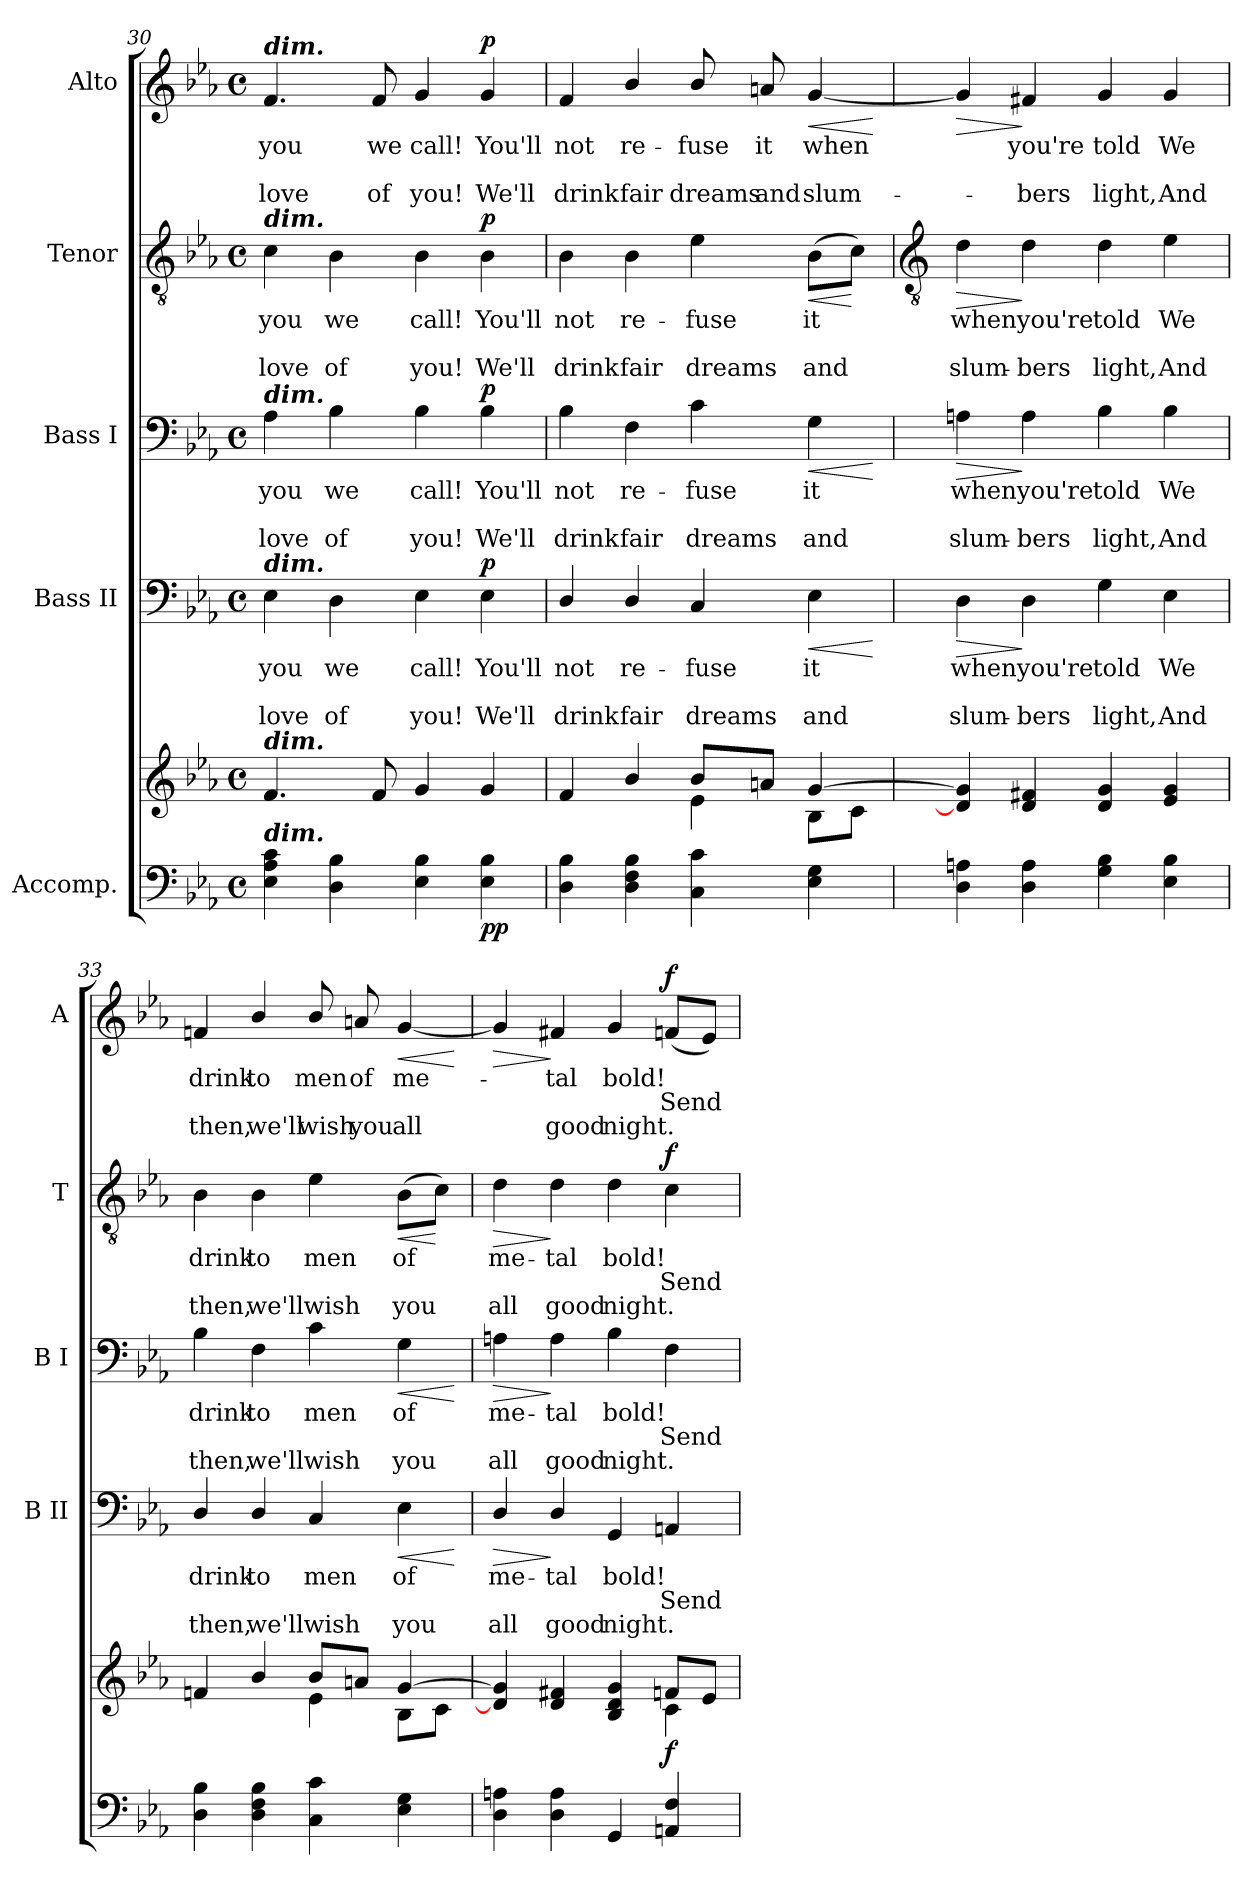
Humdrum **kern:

**kern	**kern	**dynam	**kern	**text	**text	**text	**dynam	**kern	**text	**text	**text	**dynam	**kern	**text	**text	**text	**dynam	**kern	**text	**text	**text	**dynam
*part5	*part5	*part5	*part4	*part4	*part4	*part4	*part4	*part3	*part3	*part3	*part3	*part3	*part2	*part2	*part2	*part2	*part2	*part1	*part1	*part1	*part1	*part1
*staff6	*staff5	*staff5/6	*staff4	*staff4	*staff4	*staff4	*staff4	*staff3	*staff3	*staff3	*staff3	*staff3	*staff2	*staff2	*staff2	*staff2	*staff2	*staff1	*staff1	*staff1	*staff1	*staff1
*I"Accomp.	*	*	*I"Bass II	*	*	*	*	*I"Bass I	*	*	*	*	*I"Tenor	*	*	*	*	*I"Alto	*	*	*	*
*	*	*	*I'B II	*	*	*	*	*I'B I	*	*	*	*	*I'T	*	*	*	*	*I'A	*	*	*	*
*clefF4	*clefG2	*	*clefF4	*	*	*	*	*clefF4	*	*	*	*	*clefGv2	*	*	*	*	*clefG2	*	*	*	*
*k[b-e-a-]	*k[b-e-a-]	*	*k[b-e-a-]	*	*	*	*	*k[b-e-a-]	*	*	*	*	*k[b-e-a-]	*	*	*	*	*k[b-e-a-]	*	*	*	*
*E-:	*E-:	*	*E-:	*	*	*	*	*E-:	*	*	*	*	*E-:	*	*	*	*	*E-:	*	*	*	*
*M4/4	*M4/4	*	*M4/4	*	*	*	*	*M4/4	*	*	*	*	*M4/4	*	*	*	*	*M4/4	*	*	*	*
*met(c)	*met(c)	*	*met(c)	*	*	*	*	*met(c)	*	*	*	*	*met(c)	*	*	*	*	*met(c)	*	*	*	*
=30	=30	=30	=30	=30	=30	=30	=30	=30	=30	=30	=30	=30	=30	=30	=30	=30	=30	=30	=30	=30	=30	=30
*	*^	*	*	*	*	*	*	*	*	*	*	*	*	*	*	*	*	*	*	*	*	*
!	!	!	!	!	!	!	!	!	!	!	!	!	!	!	!	!	!	!	!LO:TX:a:Bi:t=dim.	!	!	!	!
!	!	!	!	!	!	!	!	!	!	!	!	!	!	!LO:TX:a:Bi:t=dim.	!	!	!	!	!	!	!	!	!
!	!	!	!	!	!	!	!	!	!LO:TX:a:Bi:t=dim.	!	!	!	!	!	!	!	!	!	!	!	!	!	!
!	!	!	!	!LO:TX:a:Bi:t=dim.	!	!	!	!	!	!	!	!	!	!	!	!	!	!	!	!	!	!	!
!	!LO:TX:a:Bi:t=dim.	!	!	!	!	!	!	!	!	!	!	!	!	!	!	!	!	!	!	!	!	!	!
!LO:TX:a:Bi:t=dim.	!	!	!	!	!	!	!	!	!	!	!	!	!	!	!	!	!	!	!	!	!	!	!
!	!	!	!	!	!LO:LY:b	!	!LO:LY:b	!	!	!LO:LY:b	!	!LO:LY:b	!	!	!LO:LY:b	!	!LO:LY:b	!	!	!LO:LY:b	!	!LO:LY:b	!
4E- 4A- 4c	4.f/	1ryy	.	4E-	you	.	love	.	4A-	you	.	love	.	4c	you	.	love	.	4.f	you	.	love	.
!	!	!	!	!	!LO:LY:b	!	!LO:LY:b	!	!	!LO:LY:b	!	!LO:LY:b	!	!	!LO:LY:b	!	!LO:LY:b	!	!	!	!	!	!
4D 4B-	.	.	.	4D	we	.	of	.	4B-	we	.	of	.	4B-	we	.	of	.	.	.	.	.	.
!	!	!	!	!	!	!	!	!	!	!	!	!	!	!	!	!	!	!	!	!LO:LY:b	!	!LO:LY:b	!
.	8f/	.	.	.	.	.	.	.	.	.	.	.	.	.	.	.	.	.	8f	we	.	of	.
!	!	!	!	!	!LO:LY:b	!	!LO:LY:b	!	!	!LO:LY:b	!	!LO:LY:b	!	!	!LO:LY:b	!	!LO:LY:b	!	!	!LO:LY:b	!	!LO:LY:b	!
4E- 4B-	4g/	.	.	4E-	call!	.	you!	.	4B-	call!	.	you!	.	4B-	call!	.	you!	.	4g	call!	.	you!	.
!	!	!	!LO:DY:b=2	!	!LO:LY:b	!	!LO:LY:b	!	!	!LO:LY:b	!	!LO:LY:b	!	!	!LO:LY:b	!	!LO:LY:b	!	!	!LO:LY:b	!	!LO:LY:b	!
!	!	!	!LO:DY:n=1:b	!	!	!	!	!LO:DY:b	!	!	!	!	!LO:DY:b	!	!	!	!	!LO:DY:b	!	!	!	!	!LO:DY:b
4E- 4B-	4g/	.	p p	4E-	You'll	.	We'll	p	4B-	You'll	.	We'll	p	4B-	You'll	.	We'll	p	4g	You'll	.	We'll	p
=31	=31	=31	=31	=31	=31	=31	=31	=31	=31	=31	=31	=31	=31	=31	=31	=31	=31	=31	=31	=31	=31	=31	=31
!	!	!	!	!	!LO:LY:b	!	!LO:LY:b	!	!	!LO:LY:b	!	!LO:LY:b	!	!	!LO:LY:b	!	!LO:LY:b	!	!	!LO:LY:b	!	!LO:LY:b	!
4D\ 4B-\	4f/	2ryy	.	4D/	not	.	drink	.	4B-	not	.	drink	.	4B-	not	.	drink	.	4f	not	.	drink	.
!	!	!	!	!	!LO:LY:b	!	!LO:LY:b	!	!	!LO:LY:b	!	!LO:LY:b	!	!	!LO:LY:b	!	!LO:LY:b	!	!	!LO:LY:b	!	!LO:LY:b	!
4D\ 4F\ 4B-\	4b-/	.	.	4D/	re-	.	-fair	.	4F	re-	.	-fair	.	4B-	re-	.	-fair	.	4b-/	re-	.	-fair	.
!	!	!	!	!	!LO:LY:b	!	!LO:LY:b	!	!	!LO:LY:b	!	!LO:LY:b	!	!	!LO:LY:b	!	!LO:LY:b	!	!	!LO:LY:b	!	!LO:LY:b	!
4C 4c	8b-/L	4e-\	.	4C	fuse	.	dreams	.	4c	fuse	.	dreams	.	4e-	fuse	.	dreams	.	8b-/	fuse	.	dreams	.
!	!	!	!	!	!	!	!	!	!	!	!	!	!	!	!	!	!	!	!	!LO:LY:b	!	!LO:LY:b	!
.	8an/J	.	.	.	.	.	.	.	.	.	.	.	.	.	.	.	.	.	8an	it	.	and	.
!	!	!	!	!	!LO:LY:b	!	!LO:LY:b	!LO:HP:b	!	!LO:LY:b	!	!LO:LY:b	!LO:HP:b	!	!LO:LY:b	!	!LO:LY:b	!LO:HP:b	!	!LO:LY:b	!	!LO:LY:b	!LO:HP:b
4E- 4G	[4g/	8B-\L	.	4E-	it	.	and	<	4G	it	.	and	<	(>8B-L	it	.	and	<	[4g	when	.	slum-	<
.	.	8c\J	.	.	.	.	.	.	.	.	.	.	.	8cJ)	.	.	.	[	.	.	.	.	.
*	*v	*v	*	*	*	*	*	*	*	*	*	*	*	*	*	*	*	*	*	*	*	*	*
.	.	.	.	.	.	.	[	.	.	.	.	[	.	.	.	.	.	.	.	.	.	[
!!LO:LB:g=z
=32	=32	=32	=32	=32	=32	=32	=32	=32	=32	=32	=32	=32	=32	=32	=32	=32	=32	=32	=32	=32	=32	=32
*	*	*	*	*	*	*	*	*	*	*	*	*	*clefGv2	*	*	*	*	*	*	*	*	*
*	*^	*	*	*	*	*	*	*	*	*	*	*	*	*	*	*	*	*	*	*	*	*
!	!	!	!	!	!LO:LY:b	!	!LO:LY:b	!LO:HP:b	!	!LO:LY:b	!	!LO:LY:b	!LO:HP:b	!	!LO:LY:b	!	!LO:LY:b	!LO:HP:b	!	!	!	!	!LO:HP:b
4D 4An	4d/] 4g/]	1ryy	.	4D	when	.	slum-	>	4An	when	.	slum-	>	4d	when	.	slum-	>	4g]	.	.	.	>
!	!	!	!	!	!LO:LY:b	!	!LO:LY:b	!	!	!LO:LY:b	!	!LO:LY:b	!	!	!LO:LY:b	!	!LO:LY:b	!	!	!LO:LY:b	!	!LO:LY:b	!
4D 4A	4d/ 4f#X/	.	.	4D	-you're	.	bers	]	4A	-you're	.	bers	]	4d	-you're	.	bers	]	4f#X	you're	.	bers	]
!	!	!	!	!	!LO:LY:b	!	!LO:LY:b	!	!	!LO:LY:b	!	!LO:LY:b	!	!	!LO:LY:b	!	!LO:LY:b	!	!	!LO:LY:b	!	!LO:LY:b	!
4G 4B-	4d/ 4g/	.	.	4G	told	.	light,	.	4B-	told	.	light,	.	4d	told	.	light,	.	4g	told	.	light,	.
!	!	!	!	!	!LO:LY:b	!	!LO:LY:b	!	!	!LO:LY:b	!	!LO:LY:b	!	!	!LO:LY:b	!	!LO:LY:b	!	!	!LO:LY:b	!	!LO:LY:b	!
4E- 4B-	4e-/ 4g/	.	.	4E-	We	.	And	.	4B-	We	.	And	.	4e-	We	.	And	.	4g	We	.	And	.
=33	=33	=33	=33	=33	=33	=33	=33	=33	=33	=33	=33	=33	=33	=33	=33	=33	=33	=33	=33	=33	=33	=33	=33
!	!	!	!	!	!LO:LY:b	!	!LO:LY:b	!	!	!LO:LY:b	!	!LO:LY:b	!	!	!LO:LY:b	!	!LO:LY:b	!	!	!LO:LY:b	!	!LO:LY:b	!
4D\ 4B-\	4fn/	2ryy	.	4D/	drink	.	then,	.	4B-	drink	.	then,	.	4B-	drink	.	then,	.	4fn	drink	.	then,	.
!	!	!	!	!	!LO:LY:b	!	!LO:LY:b	!	!	!LO:LY:b	!	!LO:LY:b	!	!	!LO:LY:b	!	!LO:LY:b	!	!	!LO:LY:b	!	!LO:LY:b	!
4D\ 4F\ 4B-\	4b-/	.	.	4D/	to	.	we'll	.	4F	to	.	we'll	.	4B-	to	.	we'll	.	4b-/	to	.	we'll	.
!	!	!	!	!	!LO:LY:b	!	!LO:LY:b	!	!	!LO:LY:b	!	!LO:LY:b	!	!	!LO:LY:b	!	!LO:LY:b	!	!	!LO:LY:b	!	!LO:LY:b	!
4C 4c	8b-/L	4e-\	.	4C	men	.	wish	.	4c	men	.	wish	.	4e-	men	.	wish	.	8b-/	men	.	wish	.
!	!	!	!	!	!	!	!	!	!	!	!	!	!	!	!	!	!	!	!	!LO:LY:b	!	!LO:LY:b	!
.	8an/J	.	.	.	.	.	.	.	.	.	.	.	.	.	.	.	.	.	8an	of	.	you	.
!	!	!	!	!	!LO:LY:b	!	!LO:LY:b	!LO:HP:b	!	!LO:LY:b	!	!LO:LY:b	!LO:HP:b	!	!LO:LY:b	!	!LO:LY:b	!LO:HP:b	!	!LO:LY:b	!	!LO:LY:b	!LO:HP:b
4E- 4G	[4g/	8B-\L	.	4E-	of	.	you	<	4G	of	.	you	<	(>8B-L	of	.	you	<	[4g	me-	.	all	<
.	.	8c\J	.	.	.	.	.	.	.	.	.	.	.	8cJ)	.	.	.	[	.	.	.	.	.
*	*v	*v	*	*	*	*	*	*	*	*	*	*	*	*	*	*	*	*	*	*	*	*	*
.	.	.	.	.	.	.	[	.	.	.	.	[	.	.	.	.	.	.	.	.	.	[
=34	=34	=34	=34	=34	=34	=34	=34	=34	=34	=34	=34	=34	=34	=34	=34	=34	=34	=34	=34	=34	=34	=34
*	*^	*	*	*	*	*	*	*	*	*	*	*	*	*	*	*	*	*	*	*	*	*
!	!	!	!	!	!LO:LY:b	!	!LO:LY:b	!LO:HP:b	!	!LO:LY:b	!	!LO:LY:b	!LO:HP:b	!	!LO:LY:b	!	!LO:LY:b	!LO:HP:b	!	!	!	!	!LO:HP:b
4D\ 4An\	4d/] 4g/]	2.ryy	.	4D/	me-	.	-all	>	4An	me-	.	-all	>	4d	me-	.	-all	>	4g]	.	.	.	>
!	!	!	!	!	!LO:LY:b	!	!LO:LY:b	!	!	!LO:LY:b	!	!LO:LY:b	!	!	!LO:LY:b	!	!LO:LY:b	!	!	!LO:LY:b	!	!LO:LY:b	!
4D\ 4A\	4d/ 4f#X/	.	.	4D/	tal	.	good	]	4A	tal	.	good	]	4d	tal	.	good	]	4f#X	tal	.	good	]
!	!	!	!	!	!LO:LY:b	!	!LO:LY:b	!	!	!LO:LY:b	!	!LO:LY:b	!	!	!LO:LY:b	!	!LO:LY:b	!	!	!LO:LY:b	!	!LO:LY:b	!
4GG	4B-/ 4d/ 4g/	.	.	4GG	bold!	.	night.	.	4B-	bold!	.	night.	.	4d	bold!	.	night.	.	4g	bold!	.	night.	.
!	!	!	!LO:DY:b	!	!	!LO:LY:b	!	!	!	!	!LO:LY:b	!	!	!	!	!LO:LY:b	!	!LO:DY:b	!	!	!LO:LY:b	!	!LO:DY:b
4AAn 4F	8fn/L	4c\	f	4AAn	.	Send	.	.	4F	.	Send	.	.	4c	.	Send	.	f	(<8fnL	.	Send	.	f
.	8e-/J	.	.	.	.	.	.	.	.	.	.	.	.	.	.	.	.	.	8e-J)	.	.	.	.
*	*v	*v	*	*	*	*	*	*	*	*	*	*	*	*	*	*	*	*	*	*	*	*	*
=	=	=	=	=	=	=	=	=	=	=	=	=	=	=	=	=	=	=	=	=	=	=
*-	*-	*-	*-	*-	*-	*-	*-	*-	*-	*-	*-	*-	*-	*-	*-	*-	*-	*-	*-	*-	*-	*-
